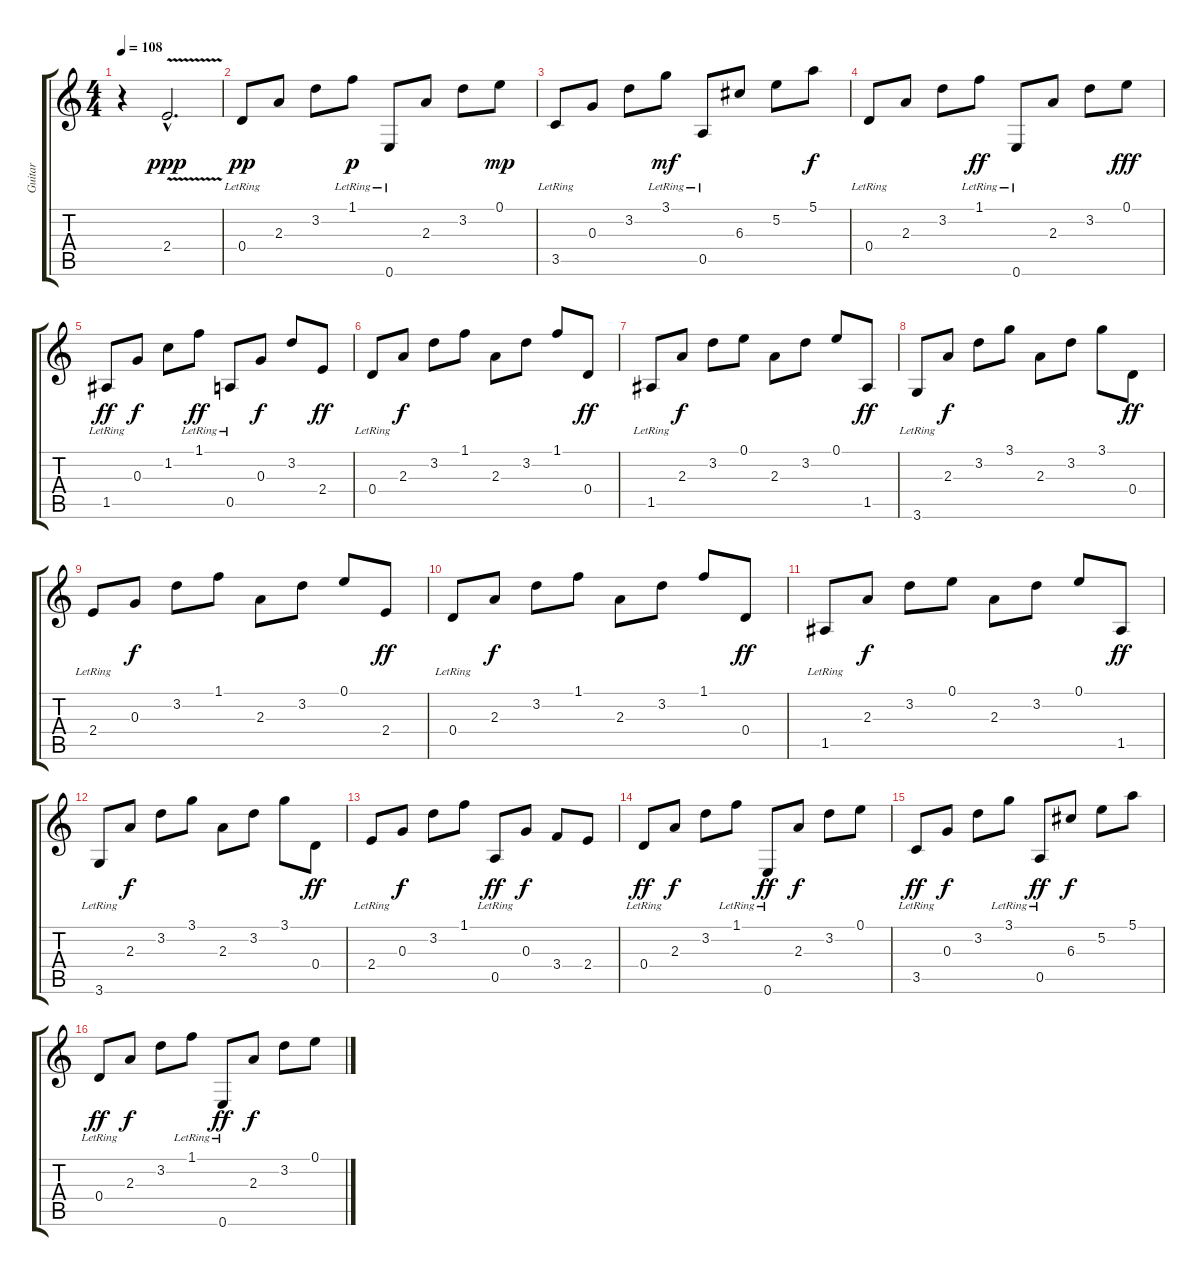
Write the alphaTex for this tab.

\track ("Guitar" "Guitar") {instrument acousticguitarsteel}
\staff {score tabs}
\tuning (E4 B3 G3 D3 A2 E2) {hide}
\ts (4 4)
\tempo 108
\clef g2
\ks c
r.4{dy ppp instrument acousticguitarsteel} 2.4{v hac}.2{d} |
0.4{lr}.8{dy pp} 2.3.8 3.2.8 1.1{lr}.8{dy p} 0.6{lr}.8 2.3.8 3.2.8 0.1.8{dy mp} |
3.5{lr}.8 0.3.8 3.2.8 3.1{lr}.8{dy mf} 0.5{lr}.8 6.3.8 5.2.8 5.1.8{dy f} |
0.4{lr}.8 2.3.8 3.2.8 1.1{lr}.8{dy ff} 0.6{lr}.8 2.3.8 3.2.8 0.1.8{dy fff} |
1.5{lr}.8{dy ff} 0.3.8{dy f} 1.2.8 1.1{lr}.8{dy ff} 0.5{lr}.8 0.3.8{dy f} 3.2.8 2.4.8{dy ff} |
0.4{lr}.8 2.3.8{dy f} 3.2.8 1.1.8 2.3.8 3.2.8 1.1.8 0.4.8{dy ff} |
1.5{lr}.8 2.3.8{dy f} 3.2.8 0.1.8 2.3.8 3.2.8 0.1.8 1.5.8{dy ff} |
3.6{lr}.8 2.3.8{dy f} 3.2.8 3.1.8 2.3.8 3.2.8 3.1.8 0.4.8{dy ff} |
2.4{lr}.8 0.3.8{dy f} 3.2.8 1.1.8 2.3.8 3.2.8 0.1.8 2.4.8{dy ff} |
0.4{lr}.8 2.3.8{dy f} 3.2.8 1.1.8 2.3.8 3.2.8 1.1.8 0.4.8{dy ff} |
1.5{lr}.8 2.3.8{dy f} 3.2.8 0.1.8 2.3.8 3.2.8 0.1.8 1.5.8{dy ff} |
3.6{lr}.8 2.3.8{dy f} 3.2.8 3.1.8 2.3.8 3.2.8 3.1.8 0.4.8{dy ff} |
2.4{lr}.8 0.3.8{dy f} 3.2.8 1.1.8 0.5{lr}.8{dy ff} 0.3.8{dy f} 3.4.8 2.4.8 |
0.4{lr}.8{dy ff} 2.3.8{dy f} 3.2.8 1.1{lr}.8 0.6{lr}.8{dy ff} 2.3.8{dy f} 3.2.8 0.1.8 |
3.5{lr}.8{dy ff} 0.3.8{dy f} 3.2.8 3.1{lr}.8 0.5{lr}.8{dy ff} 6.3.8{dy f} 5.2.8 5.1.8 |
0.4{lr}.8{dy ff} 2.3.8{dy f} 3.2.8 1.1{lr}.8 0.6{lr}.8{dy ff} 2.3.8{dy f} 3.2.8 0.1.8
